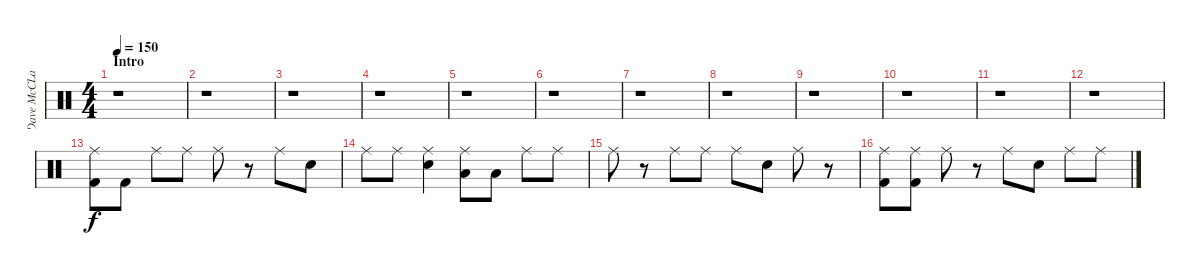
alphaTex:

\track ("Dave McCLain" "Dave McCLa") {instrument percussion}
\staff {score}
\articulation defaults
\ts (4 4)
\section ("" "Intro")
\tempo 150
\clef neutral
\ks c
r.1{dy f} |
r.1 |
r.1 |
r.1 |
r.1 |
r.1 |
r.1 |
r.1 |
r.1 |
r.1 |
r.1 |
r.1 |
("Ride (middle)" "Kick (hit) 2").8 "Kick (hit) 2".8 "Ride (middle)".8 "Ride (middle)".8 "Ride (middle)".8 r.8 "Ride (middle)".8 "Electric Snare (hit)".8 |
"Ride (middle)".8 "Ride (middle)".8 ("Ride (middle)" "Electric Snare (hit)").4 ("Ride (middle)" "Low Tom (hit)").8 "Low Tom (hit)".8 "Ride (middle)".8 "Ride (middle)".8 |
"Ride (middle)".8 r.8 "Ride (middle)".8 "Ride (middle)".8 "Ride (middle)".8 "Electric Snare (hit)".8 "Ride (middle)".8 r.8 |
("Ride (middle)" "Kick (hit) 2").8 ("Ride (middle)" "Kick (hit) 2").8 "Ride (middle)".8 r.8 "Ride (middle)".8 "Electric Snare (hit)".8 "Ride (middle)".8 "Ride (middle)".8
